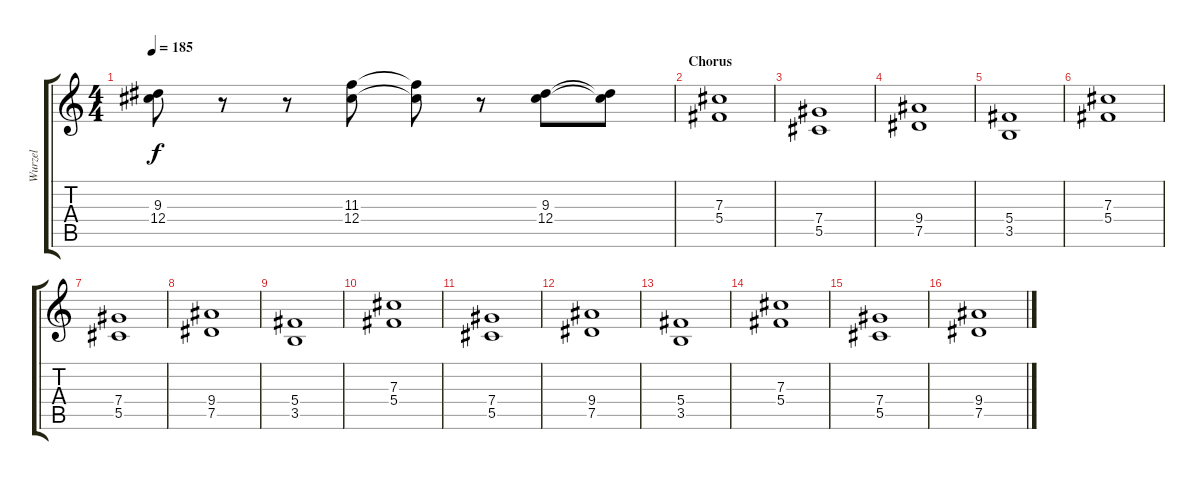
\track ("Wurzel" "Wurzel") {instrument distortionguitar}
\staff {score tabs}
\tuning (Eb4 Bb3 Gb3 Db3 Ab2 Eb2) {hide}
\ts (4 4)
\tempo 185
\clef g2
\ks c
(9.3 12.4).8{dy f} r.8 r.8 (11.3 12.4).8 (11.3{t} 12.4{t}).8 r.8 (9.3 12.4).8 (9.3{t} 12.4{t}).8 |
\section ("" "Chorus")
(7.3 5.4).1 |
(7.4 5.5).1 |
(9.4 7.5).1 |
(5.4 3.5).1 |
(7.3 5.4).1 |
(7.4 5.5).1 |
(9.4 7.5).1 |
(5.4 3.5).1 |
(7.3 5.4).1 |
(7.4 5.5).1 |
(9.4 7.5).1 |
(5.4 3.5).1 |
(7.3 5.4).1 |
(7.4 5.5).1 |
(9.4 7.5).1
